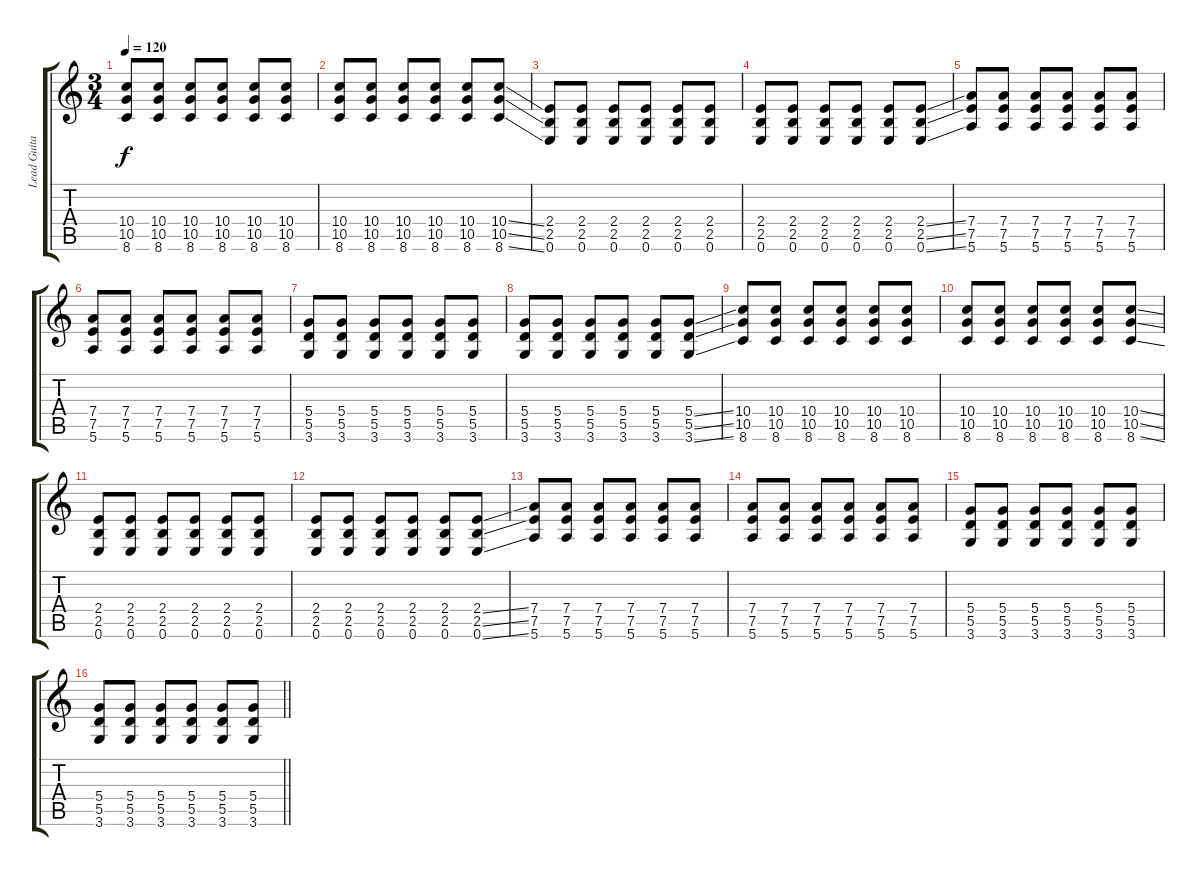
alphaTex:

\track ("Lead Guitar" "Lead Guita") {instrument electricguitarclean}
\staff {score tabs}
\tuning (E4 B3 G3 D3 A2 E2) {hide}
\ts (3 4)
\tempo 120
\clef g2
\ks c
(10.4 10.5 8.6).8{dy f} (10.4 10.5 8.6).8 (10.4 10.5 8.6).8 (10.4 10.5 8.6).8 (10.4 10.5 8.6).8 (10.4 10.5 8.6).8 |
(10.4 10.5 8.6).8 (10.4 10.5 8.6).8 (10.4 10.5 8.6).8 (10.4 10.5 8.6).8 (10.4 10.5 8.6).8 (10.4{ss} 10.5{ss} 8.6{ss}).8 |
(2.4 2.5 0.6).8 (2.4 2.5 0.6).8 (2.4 2.5 0.6).8 (2.4 2.5 0.6).8 (2.4 2.5 0.6).8 (2.4 2.5 0.6).8 |
(2.4 2.5 0.6).8 (2.4 2.5 0.6).8 (2.4 2.5 0.6).8 (2.4 2.5 0.6).8 (2.4 2.5 0.6).8 (2.4{ss} 2.5{ss} 0.6{ss}).8 |
(7.4 7.5 5.6).8 (7.4 7.5 5.6).8 (7.4 7.5 5.6).8 (7.4 7.5 5.6).8 (7.4 7.5 5.6).8 (7.4 7.5 5.6).8 |
(7.4 7.5 5.6).8 (7.4 7.5 5.6).8 (7.4 7.5 5.6).8 (7.4 7.5 5.6).8 (7.4 7.5 5.6).8 (7.4 7.5 5.6).8 |
(5.4 5.5 3.6).8 (5.4 5.5 3.6).8 (5.4 5.5 3.6).8 (5.4 5.5 3.6).8 (5.4 5.5 3.6).8 (5.4 5.5 3.6).8 |
(5.4 5.5 3.6).8 (5.4 5.5 3.6).8 (5.4 5.5 3.6).8 (5.4 5.5 3.6).8 (5.4 5.5 3.6).8 (5.4{ss} 5.5{ss} 3.6{ss}).8 |
(10.4 10.5 8.6).8 (10.4 10.5 8.6).8 (10.4 10.5 8.6).8 (10.4 10.5 8.6).8 (10.4 10.5 8.6).8 (10.4 10.5 8.6).8 |
(10.4 10.5 8.6).8 (10.4 10.5 8.6).8 (10.4 10.5 8.6).8 (10.4 10.5 8.6).8 (10.4 10.5 8.6).8 (10.4{ss} 10.5{ss} 8.6{ss}).8 |
(2.4 2.5 0.6).8 (2.4 2.5 0.6).8 (2.4 2.5 0.6).8 (2.4 2.5 0.6).8 (2.4 2.5 0.6).8 (2.4 2.5 0.6).8 |
(2.4 2.5 0.6).8 (2.4 2.5 0.6).8 (2.4 2.5 0.6).8 (2.4 2.5 0.6).8 (2.4 2.5 0.6).8 (2.4{ss} 2.5{ss} 0.6{ss}).8 |
(7.4 7.5 5.6).8 (7.4 7.5 5.6).8 (7.4 7.5 5.6).8 (7.4 7.5 5.6).8 (7.4 7.5 5.6).8 (7.4 7.5 5.6).8 |
(7.4 7.5 5.6).8 (7.4 7.5 5.6).8 (7.4 7.5 5.6).8 (7.4 7.5 5.6).8 (7.4 7.5 5.6).8 (7.4 7.5 5.6).8 |
(5.4 5.5 3.6).8 (5.4 5.5 3.6).8 (5.4 5.5 3.6).8 (5.4 5.5 3.6).8 (5.4 5.5 3.6).8 (5.4 5.5 3.6).8 |
\barLineRight lightlight
(5.4 5.5 3.6).8 (5.4 5.5 3.6).8 (5.4 5.5 3.6).8 (5.4 5.5 3.6).8 (5.4 5.5 3.6).8 (5.4 5.5 3.6).8
